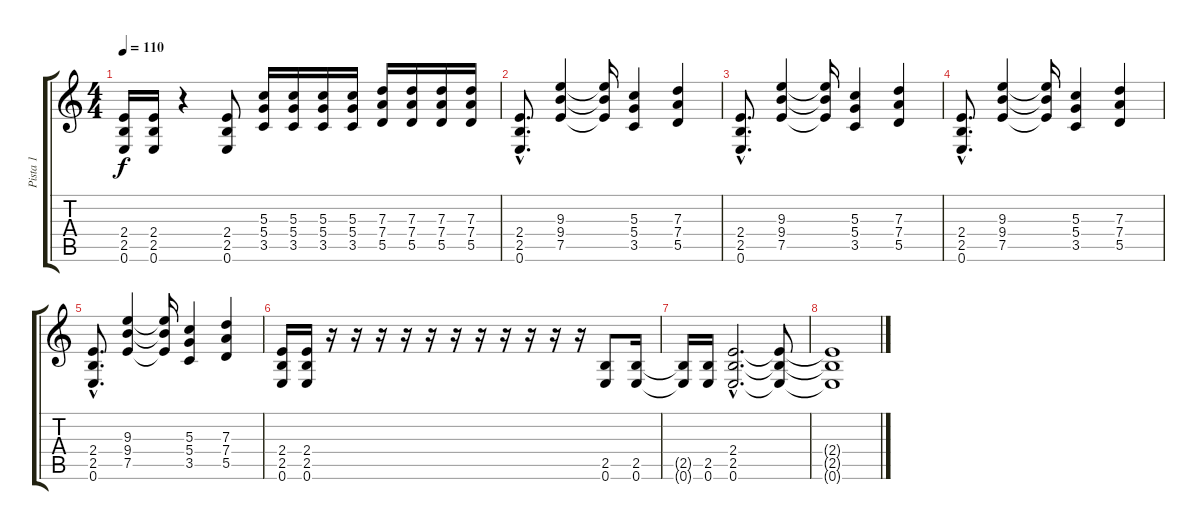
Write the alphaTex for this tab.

\track ("Pista 1" "Pista 1") {instrument distortionguitar}
\staff {score tabs}
\tuning (E4 B3 G3 D3 A2 E2) {hide}
\ts (4 4)
\tempo 110
\clef g2
\ks c
(2.4 2.5 0.6).16{dy f} (2.4 2.5 0.6).16 r.4 (2.4 2.5 0.6).8 (5.3 5.4 3.5).16 (5.3 5.4 3.5).16 (5.3 5.4 3.5).16 (5.3 5.4 3.5).16 (7.3 7.4 5.5).16 (7.3 7.4 5.5).16 (7.3 7.4 5.5).16 (7.3 7.4 5.5).16 |
(2.4{hac} 2.5{hac} 0.6{hac}).8{d} (9.3 9.4 7.5).4 (9.3{t} 9.4{t} 7.5{t}).16 (5.3 5.4 3.5).4 (7.3 7.4 5.5).4 |
(2.4{hac} 2.5{hac} 0.6{hac}).8{d} (9.3 9.4 7.5).4 (9.3{t} 9.4{t} 7.5{t}).16 (5.3 5.4 3.5).4 (7.3 7.4 5.5).4 |
(2.4{hac} 2.5{hac} 0.6{hac}).8{d} (9.3 9.4 7.5).4 (9.3{t} 9.4{t} 7.5{t}).16 (5.3 5.4 3.5).4 (7.3 7.4 5.5).4 |
(2.4{hac} 2.5{hac} 0.6{hac}).8{d} (9.3 9.4 7.5).4 (9.3{t} 9.4{t} 7.5{t}).16 (5.3 5.4 3.5).4 (7.3 7.4 5.5).4 |
(2.4 2.5 0.6).16 (2.4 2.5 0.6).16 r.16 r.16 r.16 r.16 r.16 r.16 r.16 r.16 r.16 r.16 r.16 (2.5 0.6).8 (2.5 0.6).16 |
(2.5{t} 0.6{t}).16 (2.5 0.6).16 (2.4{hac} 2.5{hac} 0.6{hac}).2{d} (2.4{t} 2.5{t} 0.6{t}).8 |
(2.4{t} 2.5{t} 0.6{t}).1
